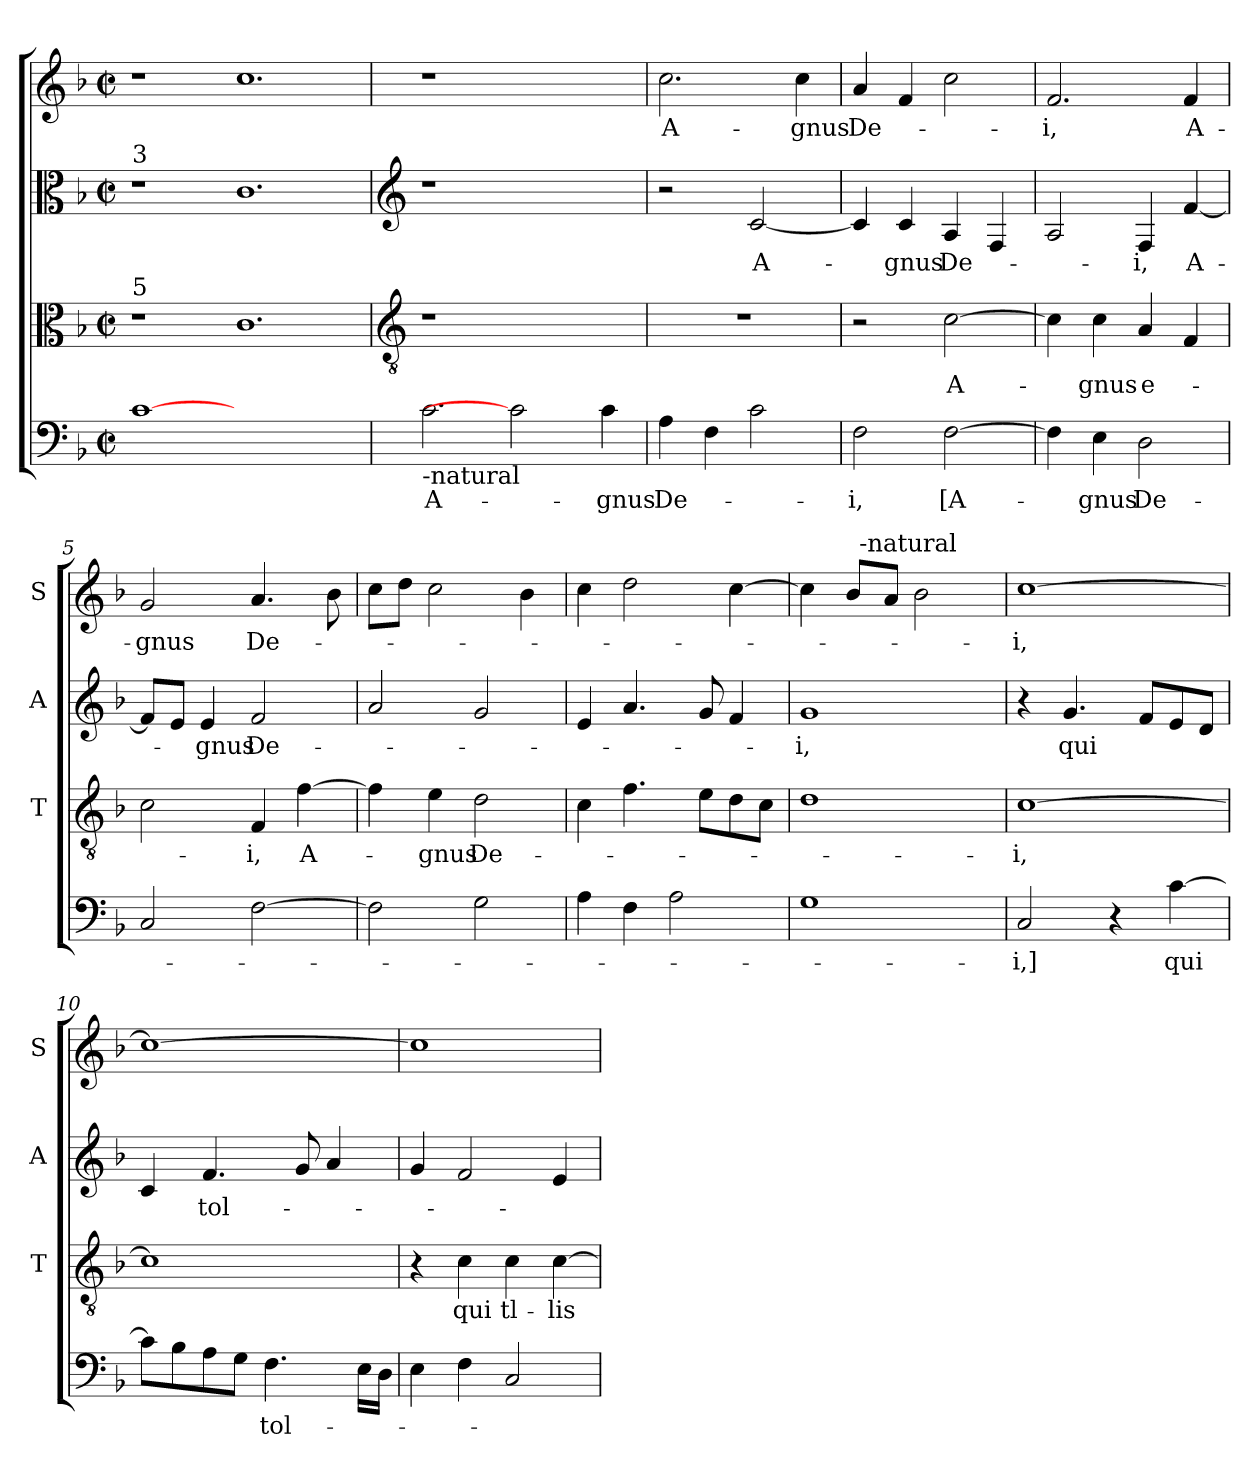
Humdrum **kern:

**kern	**text	**kern	**text	**kern	**text	**kern	**text
*part4	*part4	*part3	*part3	*part2	*part2	*part1	*part1
*staff4	*staff4	*staff3	*staff3	*staff2	*staff2	*staff1	*staff1
*	*	*I'T	*	*I'A	*	*I'S	*
*clefF4	*	*clefC3	*	*clefC3	*	*clefG2	*
*k[b-]	*	*k[b-]	*	*k[b-]	*	*k[b-]	*
*F:	*	*F:	*	*F:	*	*F:	*
*M2/2	*	*M2/2	*	*M2/2	*	*M2/2	*
*met(c|)	*	*met(c|)	*	*met(c|)	*	*met(c|)	*
=	=	=	=	=	=	=	=
!	!	!	!	!LO:TX:a:t=3	!	!	!
!	!	!LO:TX:a:t=5	!	!	!	!	!
[1c	.	1r	.	1r	.	1r	.
1.ryy	.	1.c	.	1.c	.	1.cc	.
!!LO:LB:g=z
=1	=1	=1	=1	=1	=1	=1	=1
*	*	*clefGv2	*	*clefG2	*	*	*
!LO:TX:b:t=-natural	!	!	!	!	!	!	!
2.c\	A-	1r	.	1r	.	1r	.
2c]	.	.	.	.	.	.	.
.	.	2ryy	.	2ryy	.	2ryy	.
4c\	-gnus	.	.	.	.	.	.
=2	=2	=2	=2	=2	=2	=2	=2
4A\	De-	1r	.	2r	.	2.cc\	A-
4F\	.	.	.	.	.	.	.
2c\	.	.	.	[2c/	A-	.	.
.	.	.	.	.	.	4cc\	-gnus
=3	=3	=3	=3	=3	=3	=3	=3
2F\	-i,	2r	.	4c/]	.	4a/	De-
.	.	.	.	4c/	-gnus	4f/	.
[2F\	[A-	[2c\	A-	4A/	De-	2cc\	.
.	.	.	.	4F/	.	.	.
=4	=4	=4	=4	=4	=4	=4	=4
4F\]	.	4c\]	.	2A/	.	2.f/	-i,
4E\	-gnus	4c\	-gnus	.	.	.	.
2D\	De-	4A/	e-	4F/	-i,	.	.
.	.	4F/	.	[4f/	A-	4f/	A-
=5	=5	=5	=5	=5	=5	=5	=5
2C/	.	2c\	.	8f/L]	.	2g/	-gnus
.	.	.	.	8e/J	.	.	.
.	.	.	.	4e/	-gnus	.	.
[2F\	.	4F/	-i,	2f/	De-	4.a/	De-
.	.	[4f\	A-	.	.	.	.
.	.	.	.	.	.	8b-\	.
=6	=6	=6	=6	=6	=6	=6	=6
2F\]	.	4f\]	.	2a/	.	8cc\L	.
.	.	.	.	.	.	8dd\J	.
.	.	4e\	-gnus	.	.	2cc\	.
2G\	.	2d\	De-	2g/	.	.	.
.	.	.	.	.	.	4b-\	.
!!LO:LB:g=z
=7	=7	=7	=7	=7	=7	=7	=7
4A\	.	4c\	.	4e/	.	4cc\	.
4F\	.	4.f\	.	4.a/	.	2dd\	.
2A\	.	.	.	.	.	.	.
.	.	8e\L	.	8g/	.	.	.
.	.	8d\	.	4f/	.	[4cc\	.
.	.	8c\J	.	.	.	.	.
=8	=8	=8	=8	=8	=8	=8	=8
*	*	*	*	*	*	*^	*
1G	.	1d	.	1g	-i,	4cc\]	4ryy	.
.	.	.	.	.	.	8b-/L	32ryy	.
!	!	!	!	!	!	!	!LO:TX:a:t=-natural	!
.	.	.	.	.	.	.	2ryy	.
.	.	.	.	.	.	8a/J	.	.
.	.	.	.	.	.	2b-\	.	.
.	.	.	.	.	.	.	8..ryy	.
*	*	*	*	*	*	*v	*v	*
=9	=9	=9	=9	=9	=9	=9	=9
2C/	-i,]	[1c	-i,	4r	.	[1cc	-i,
.	.	.	.	4.g/	qui	.	.
4r	.	.	.	.	.	.	.
.	.	.	.	8f/L	.	.	.
[4c\	qui	.	.	8e/	.	.	.
.	.	.	.	8d/J	.	.	.
=10	=10	=10	=10	=10	=10	=10	=10
8c\L]	.	1c]	.	4c/	.	1cc_	.
8B-\	.	.	.	.	.	.	.
8A\	.	.	.	4.f/	tol-	.	.
8G\J	.	.	.	.	.	.	.
4.F\	tol-	.	.	.	.	.	.
.	.	.	.	8g/	.	.	.
.	.	.	.	4a/	.	.	.
16E\LL	.	.	.	.	.	.	.
16D\JJ	.	.	.	.	.	.	.
=11	=11	=11	=11	=11	=11	=11	=11
4E\	.	4r	.	4g/	.	1cc]	.
4F\	.	4c\	qui	2f/	.	.	.
2C/	.	4c\	tl-	.	.	.	.
.	.	[4c\	-lis	4e/	.	.	.
=	=	=	=	=	=	=	=
*-	*-	*-	*-	*-	*-	*-	*-
